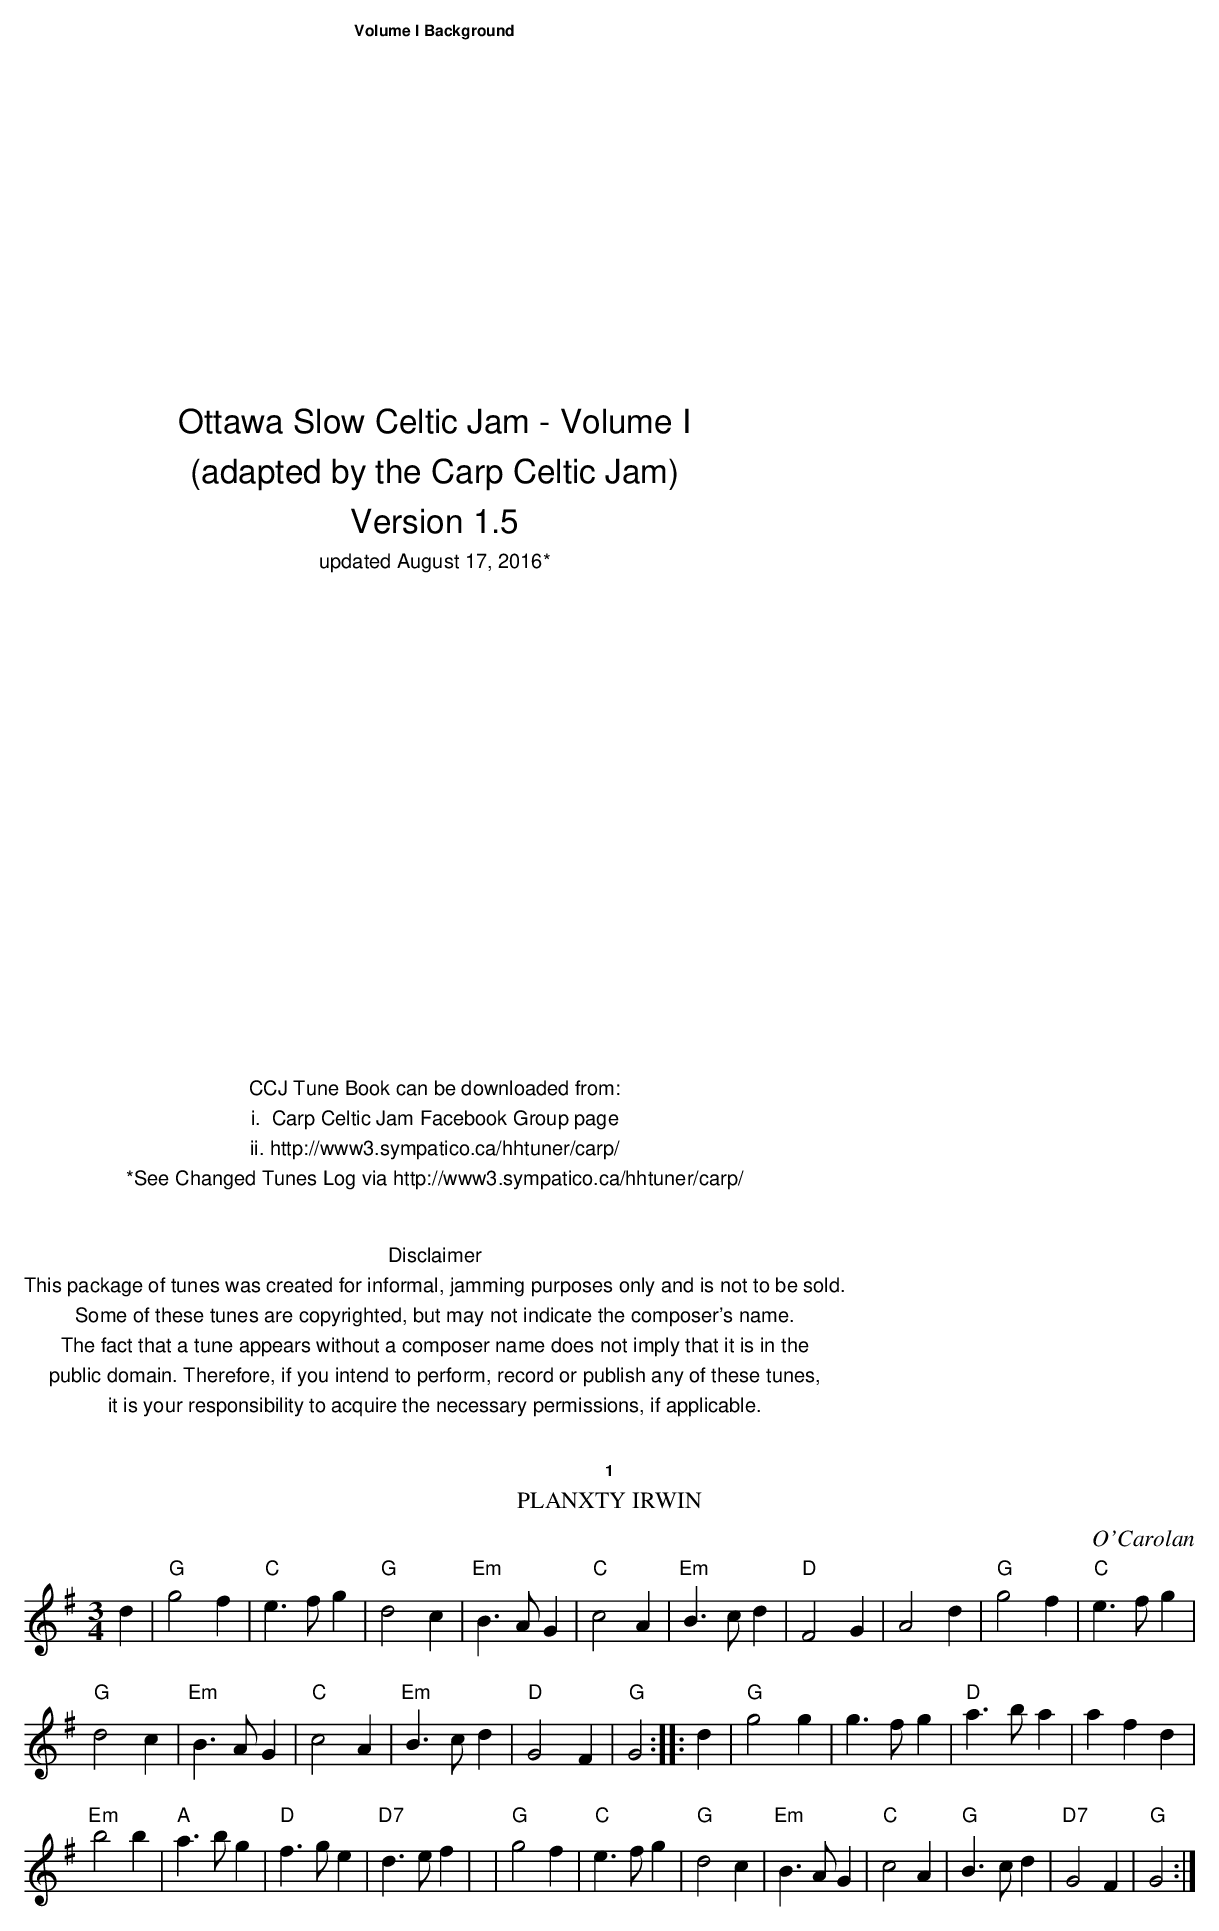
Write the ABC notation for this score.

X:1
T: Planxty Irwin
C: O'Carolan
M: 3/4
L: 1/4
K: G
d \
| "G"g2f|"C"e>fg | "G"d2c|"Em"B>AG | "C"c2A|\
"Em"B>cd | "D"F2G|   A2d | "G"g2f|"C"e>fg |
 "G"d2c|"Em"B>AG | "C"c2A|"Em"B>cd | "D"G2F|\
"G"G2 :: d  | "G"g2g|  g>fg | "D"a>ba| afd |
 "Em"b2b |"A"a>bg | "D"f>ge|"D7"d>ef |\
| "G"g2f|"C"e>fg | "G"d2c|"Em"B>AG | "C"c2A|"G"B>cd  | "D7"G2F | "G"G2 :|
